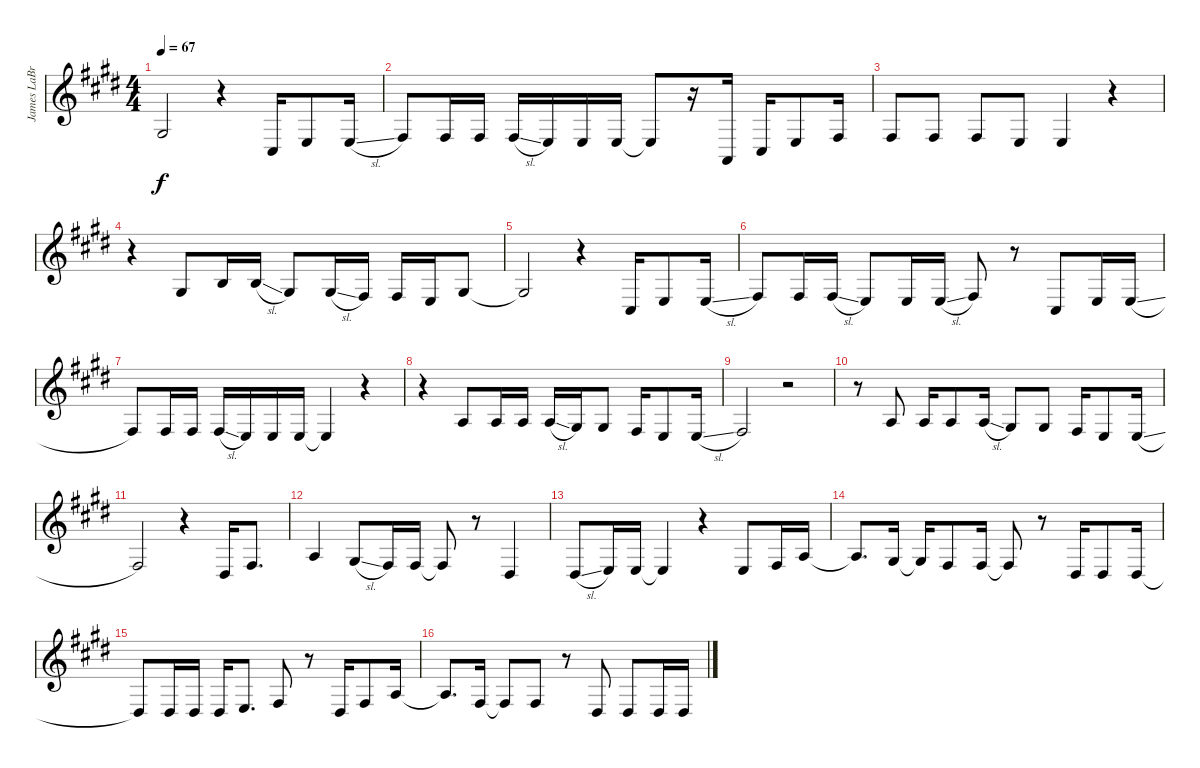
\track ("James LaBrie - Vocals" "James LaBr") {instrument lead6voice}
\staff {score}
\tuning (E4 B3 G3 D3 A2 E2) {hide}
\ts (4 4)
\tempo 67
\clef g2
\ks e
6.4{t}.2{dy f} r.4 4.5.16 7.5.8 7.5{sl}.16 |
9.5.8 9.5.16 9.5.16 9.5{sl}.16 7.5.16 7.5.16 7.5.16 7.5{t}.8 r.16 5.6.16 4.5.16 7.5.8 9.5.16 |
9.5.8 9.5.8 9.5.8 7.5.8 7.5.4 r.4 |
r.4 6.4.8 9.4.16 9.4{sl}.16 6.4.8 6.4{sl}.16 4.4.16 4.4.16 7.5.16 6.4.8 |
6.4{t}.2 r.4 4.5.16 7.5.8 7.5{sl}.16 |
9.5.8 9.5.16 9.5{sl}.16 7.5.8 7.5.16 7.5{sl}.16 9.5.8 r.8 4.5.8 7.5.16 7.5{sl}.16 |
9.5.8 9.5.16 9.5.16 9.5{sl}.16 7.5.16 7.5.16 7.5.16 7.5{t}.4 r.4 |
r.4 7.4.8 7.4.16 7.4.16 7.4{sl}.16 6.4.16 6.4.8 9.5.16 7.5.8 7.5{sl}.16 |
9.5.2 r.2 |
r.8 7.4.8 7.4.16 7.4.8 7.4{sl}.16 6.4.8 6.4.8 9.5.16 7.5.8 7.5{sl}.16 |
9.5.2 r.4 6.5.16 4.4.8{d} |
7.4.4 6.4{sl}.8 4.4.16 4.4.16 4.4{t}.8 r.8 6.5.4 |
6.5{sl}.8 7.5.16 7.5.16 7.5{t}.4 r.4 7.5.8 4.4.16 7.4.16 |
7.4{t}.8{d} 6.4.16 6.4{t}.16 4.4.8 4.4.16 4.4{t}.8 r.8 6.5.16 6.5.8 6.5.16 |
6.5{t}.8 6.5.16 6.5.16 6.5.16 7.5.8{d} 4.4.8 r.8 6.5.16 4.4.8 7.4.16 |
7.4{t}.8{d} 4.4.16 4.4{t}.8 4.4.8 r.8 6.5.8 6.5.8 6.5.16 6.5.16
